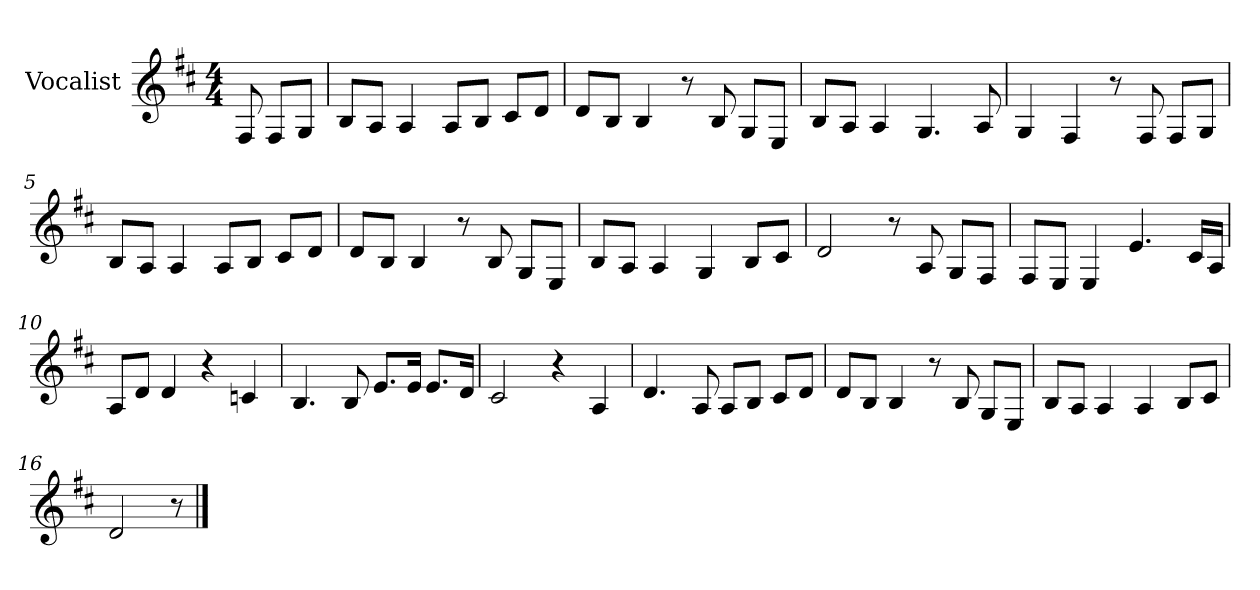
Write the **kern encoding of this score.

**kern
*part1
*staff1
*I"Vocalist
*k[f#c#]
*D:
*M4/4
=
8F#
8F#L
8GJ
=1
8BL
8AJ
4A
8AL
8BJ
8c#L
8dJ
=2
8dL
8BJ
4B
8r
8B
8GL
8EJ
=3
8BL
8AJ
4A
4.G
8A
=4
4G
4F#
8r
8F#
8F#L
8GJ
=5
8BL
8AJ
4A
8AL
8BJ
8c#L
8dJ
=6
8dL
8BJ
4B
8r
8B
8GL
8EJ
=7
8BL
8AJ
4A
4G
8BL
8c#J
=8
2d
8r
8A
8GL
8F#J
=9
8F#L
8EJ
4E
4.e
16c#LL
16AJJ
=10
8AL
8dJ
4d
4r
4cn
=11
4.B
8B
8.eL
16eJk
8.eL
16dJk
=12
2c#
4r
4A
=13
4.d
8A
8AL
8BJ
8c#L
8dJ
=14
8dL
8BJ
4B
8r
8B
8GL
8EJ
=15
8BL
8AJ
4A
4A
8BL
8c#J
=16
2d
8r
==
*-
